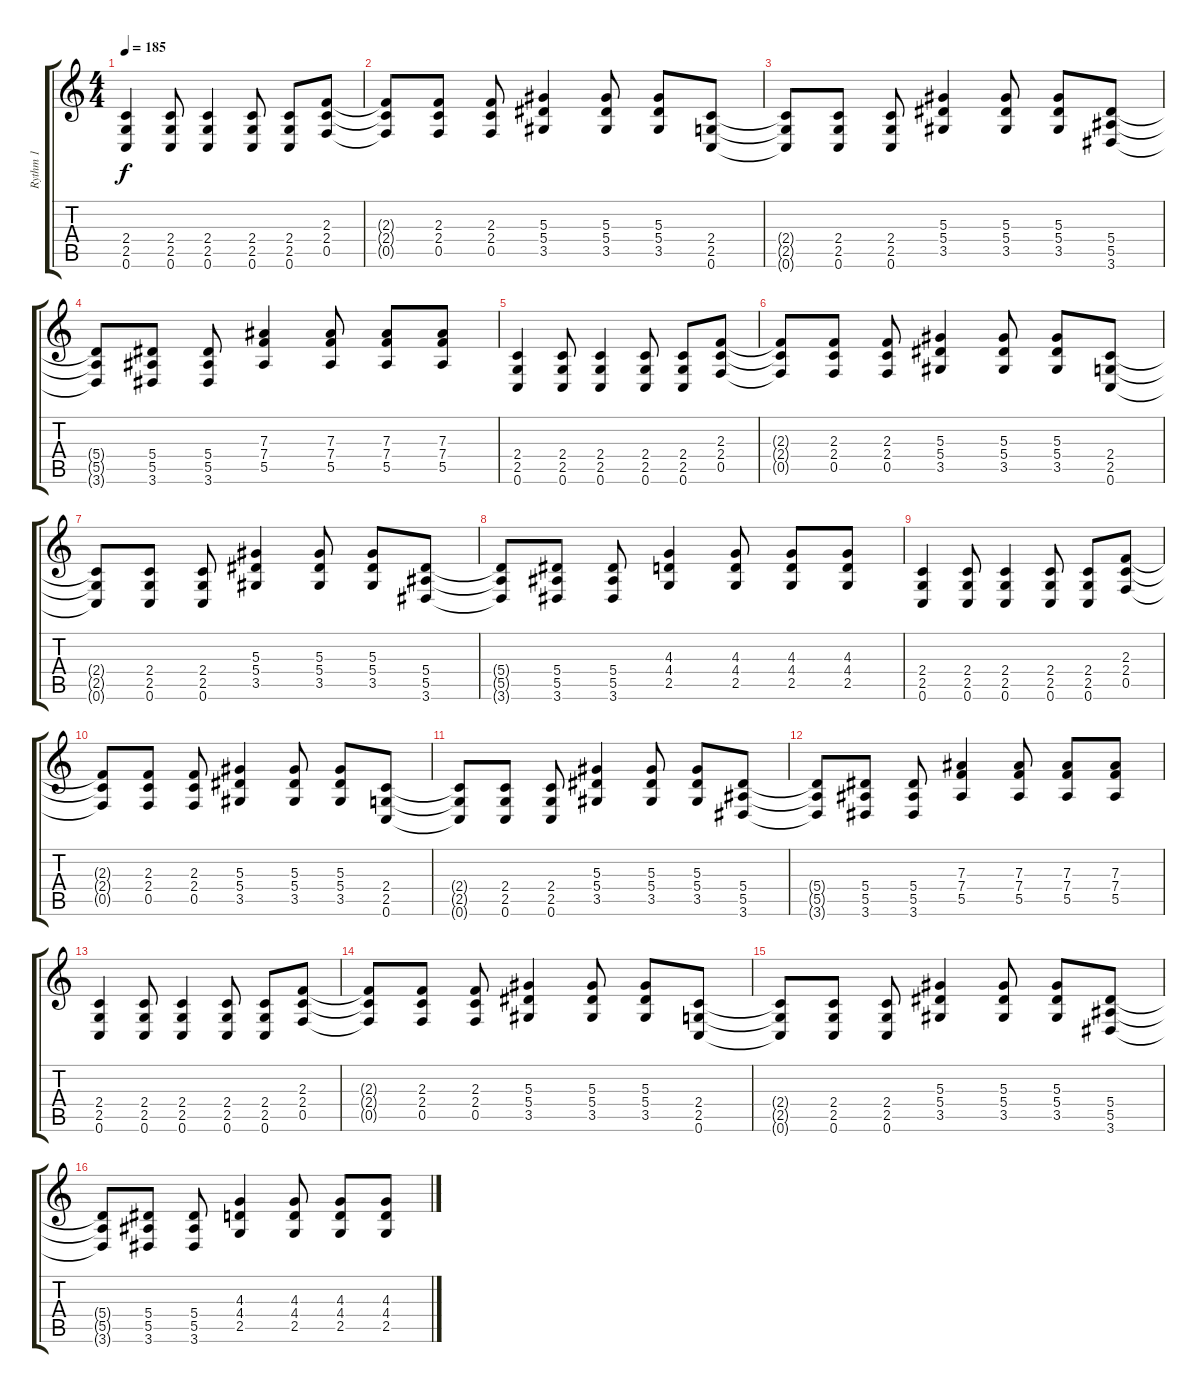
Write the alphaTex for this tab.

\track ("Rythm 1" "Rythm 1") {instrument distortionguitar}
\staff {score tabs}
\tuning (C4 G3 Eb3 Bb2 F2 C2) {hide}
\ts (4 4)
\tempo 185
\clef g2
\ks c
(2.4 2.5 0.6).4{dy f} (2.4 2.5 0.6).8 (2.4 2.5 0.6).4 (2.4 2.5 0.6).8 (2.4 2.5 0.6).8 (2.3 2.4 0.5).8 |
(2.3{t} 2.4{t} 0.5{t}).8 (2.3 2.4 0.5).8 (2.3 2.4 0.5).8 (5.3 5.4 3.5).4 (5.3 5.4 3.5).8 (5.3 5.4 3.5).8 (2.4 2.5 0.6).8 |
(2.4{t} 2.5{t} 0.6{t}).8 (2.4 2.5 0.6).8 (2.4 2.5 0.6).8 (5.3 5.4 3.5).4 (5.3 5.4 3.5).8 (5.3 5.4 3.5).8 (5.4 5.5 3.6).8 |
(5.4{t} 5.5{t} 3.6{t}).8 (5.4 5.5 3.6).8 (5.4 5.5 3.6).8 (7.3 7.4 5.5).4 (7.3 7.4 5.5).8 (7.3 7.4 5.5).8 (7.3 7.4 5.5).8 |
(2.4 2.5 0.6).4 (2.4 2.5 0.6).8 (2.4 2.5 0.6).4 (2.4 2.5 0.6).8 (2.4 2.5 0.6).8 (2.3 2.4 0.5).8 |
(2.3{t} 2.4{t} 0.5{t}).8 (2.3 2.4 0.5).8 (2.3 2.4 0.5).8 (5.3 5.4 3.5).4 (5.3 5.4 3.5).8 (5.3 5.4 3.5).8 (2.4 2.5 0.6).8 |
(2.4{t} 2.5{t} 0.6{t}).8 (2.4 2.5 0.6).8 (2.4 2.5 0.6).8 (5.3 5.4 3.5).4 (5.3 5.4 3.5).8 (5.3 5.4 3.5).8 (5.4 5.5 3.6).8 |
(5.4{t} 5.5{t} 3.6{t}).8 (5.4 5.5 3.6).8 (5.4 5.5 3.6).8 (4.3 4.4 2.5).4 (4.3 4.4 2.5).8 (4.3 4.4 2.5).8 (4.3 4.4 2.5).8 |
(2.4 2.5 0.6).4 (2.4 2.5 0.6).8 (2.4 2.5 0.6).4 (2.4 2.5 0.6).8 (2.4 2.5 0.6).8 (2.3 2.4 0.5).8 |
(2.3{t} 2.4{t} 0.5{t}).8 (2.3 2.4 0.5).8 (2.3 2.4 0.5).8 (5.3 5.4 3.5).4 (5.3 5.4 3.5).8 (5.3 5.4 3.5).8 (2.4 2.5 0.6).8 |
(2.4{t} 2.5{t} 0.6{t}).8 (2.4 2.5 0.6).8 (2.4 2.5 0.6).8 (5.3 5.4 3.5).4 (5.3 5.4 3.5).8 (5.3 5.4 3.5).8 (5.4 5.5 3.6).8 |
(5.4{t} 5.5{t} 3.6{t}).8 (5.4 5.5 3.6).8 (5.4 5.5 3.6).8 (7.3 7.4 5.5).4 (7.3 7.4 5.5).8 (7.3 7.4 5.5).8 (7.3 7.4 5.5).8 |
(2.4 2.5 0.6).4 (2.4 2.5 0.6).8 (2.4 2.5 0.6).4 (2.4 2.5 0.6).8 (2.4 2.5 0.6).8 (2.3 2.4 0.5).8 |
(2.3{t} 2.4{t} 0.5{t}).8 (2.3 2.4 0.5).8 (2.3 2.4 0.5).8 (5.3 5.4 3.5).4 (5.3 5.4 3.5).8 (5.3 5.4 3.5).8 (2.4 2.5 0.6).8 |
(2.4{t} 2.5{t} 0.6{t}).8 (2.4 2.5 0.6).8 (2.4 2.5 0.6).8 (5.3 5.4 3.5).4 (5.3 5.4 3.5).8 (5.3 5.4 3.5).8 (5.4 5.5 3.6).8 |
(5.4{t} 5.5{t} 3.6{t}).8 (5.4 5.5 3.6).8 (5.4 5.5 3.6).8 (4.3 4.4 2.5).4 (4.3 4.4 2.5).8 (4.3 4.4 2.5).8 (4.3 4.4 2.5).8
